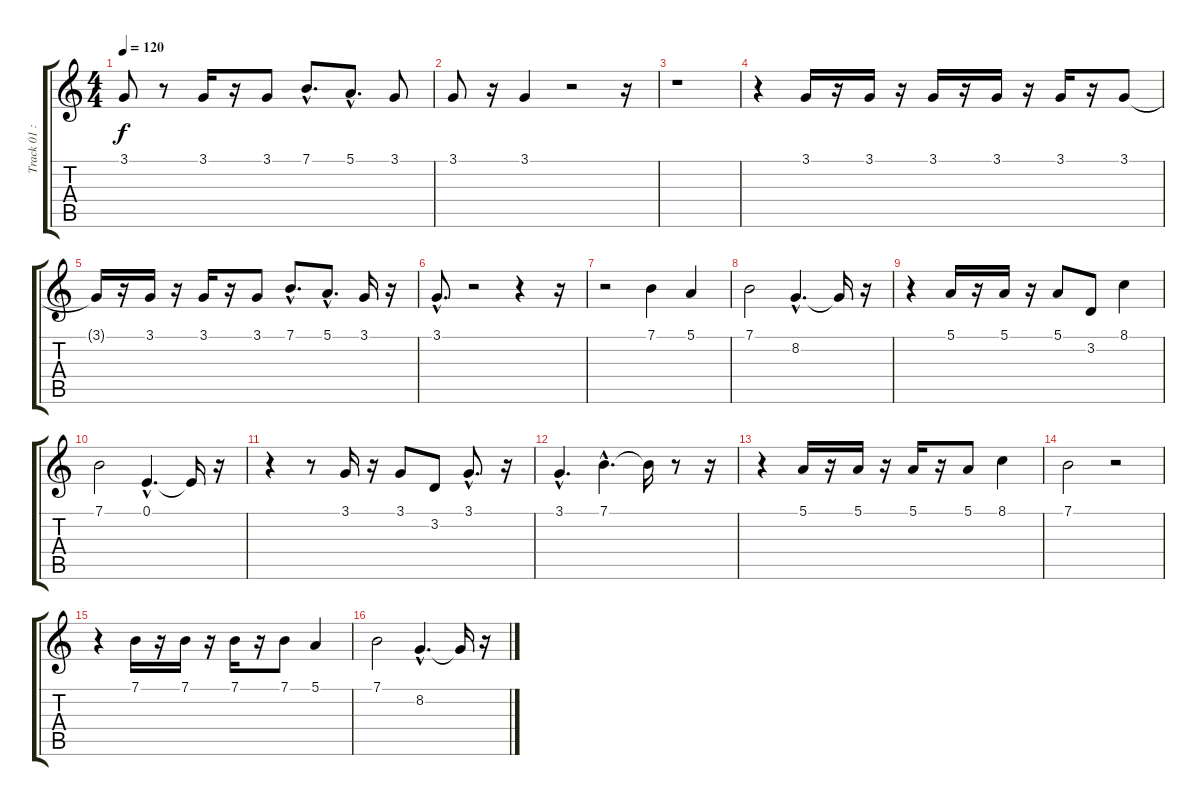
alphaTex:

\track ("Track 01 : unspecified" "Track 01 :") {instrument flute}
\staff {score tabs}
\tuning (E4 B3 G3 D3 A2 E2) {hide}
\ts (4 4)
\tempo 120
\clef g2
\ks c
3.1{t}.8{dy f} r.8 3.1.16 r.16 3.1.8 7.1{hac}.8{d} 5.1{hac}.8{d} 3.1.8 |
3.1.8 r.16 3.1.4 r.2 r.16 |
r.1 |
r.4 3.1.16 r.16 3.1.16 r.16 3.1.16 r.16 3.1.16 r.16 3.1.16 r.16 3.1.8 |
3.1{t}.16 r.16 3.1.16 r.16 3.1.16 r.16 3.1.8 7.1{hac}.8{d} 5.1{hac}.8{d} 3.1.16 r.16 |
3.1{hac}.8{d} r.2 r.4 r.16 |
r.2 7.1.4 5.1.4 |
7.1.2 8.2{hac}.4{d} 8.2{t}.16 r.16 |
r.4 5.1.16 r.16 5.1.16 r.16 5.1.8 3.2.8 8.1.4 |
7.1.2 0.1{hac}.4{d} 0.1{t}.16 r.16 |
r.4 r.8 3.1.16 r.16 3.1.8 3.2.8 3.1{hac}.8{d} r.16 |
3.1{hac}.4{d} 7.1{hac}.4{d} 7.1{t}.16 r.8 r.16 |
r.4 5.1.16 r.16 5.1.16 r.16 5.1.16 r.16 5.1.8 8.1.4 |
7.1.2 r.2 |
r.4 7.1.16 r.16 7.1.16 r.16 7.1.16 r.16 7.1.8 5.1.4 |
7.1.2 8.2{hac}.4{d} 8.2{t}.16 r.16
